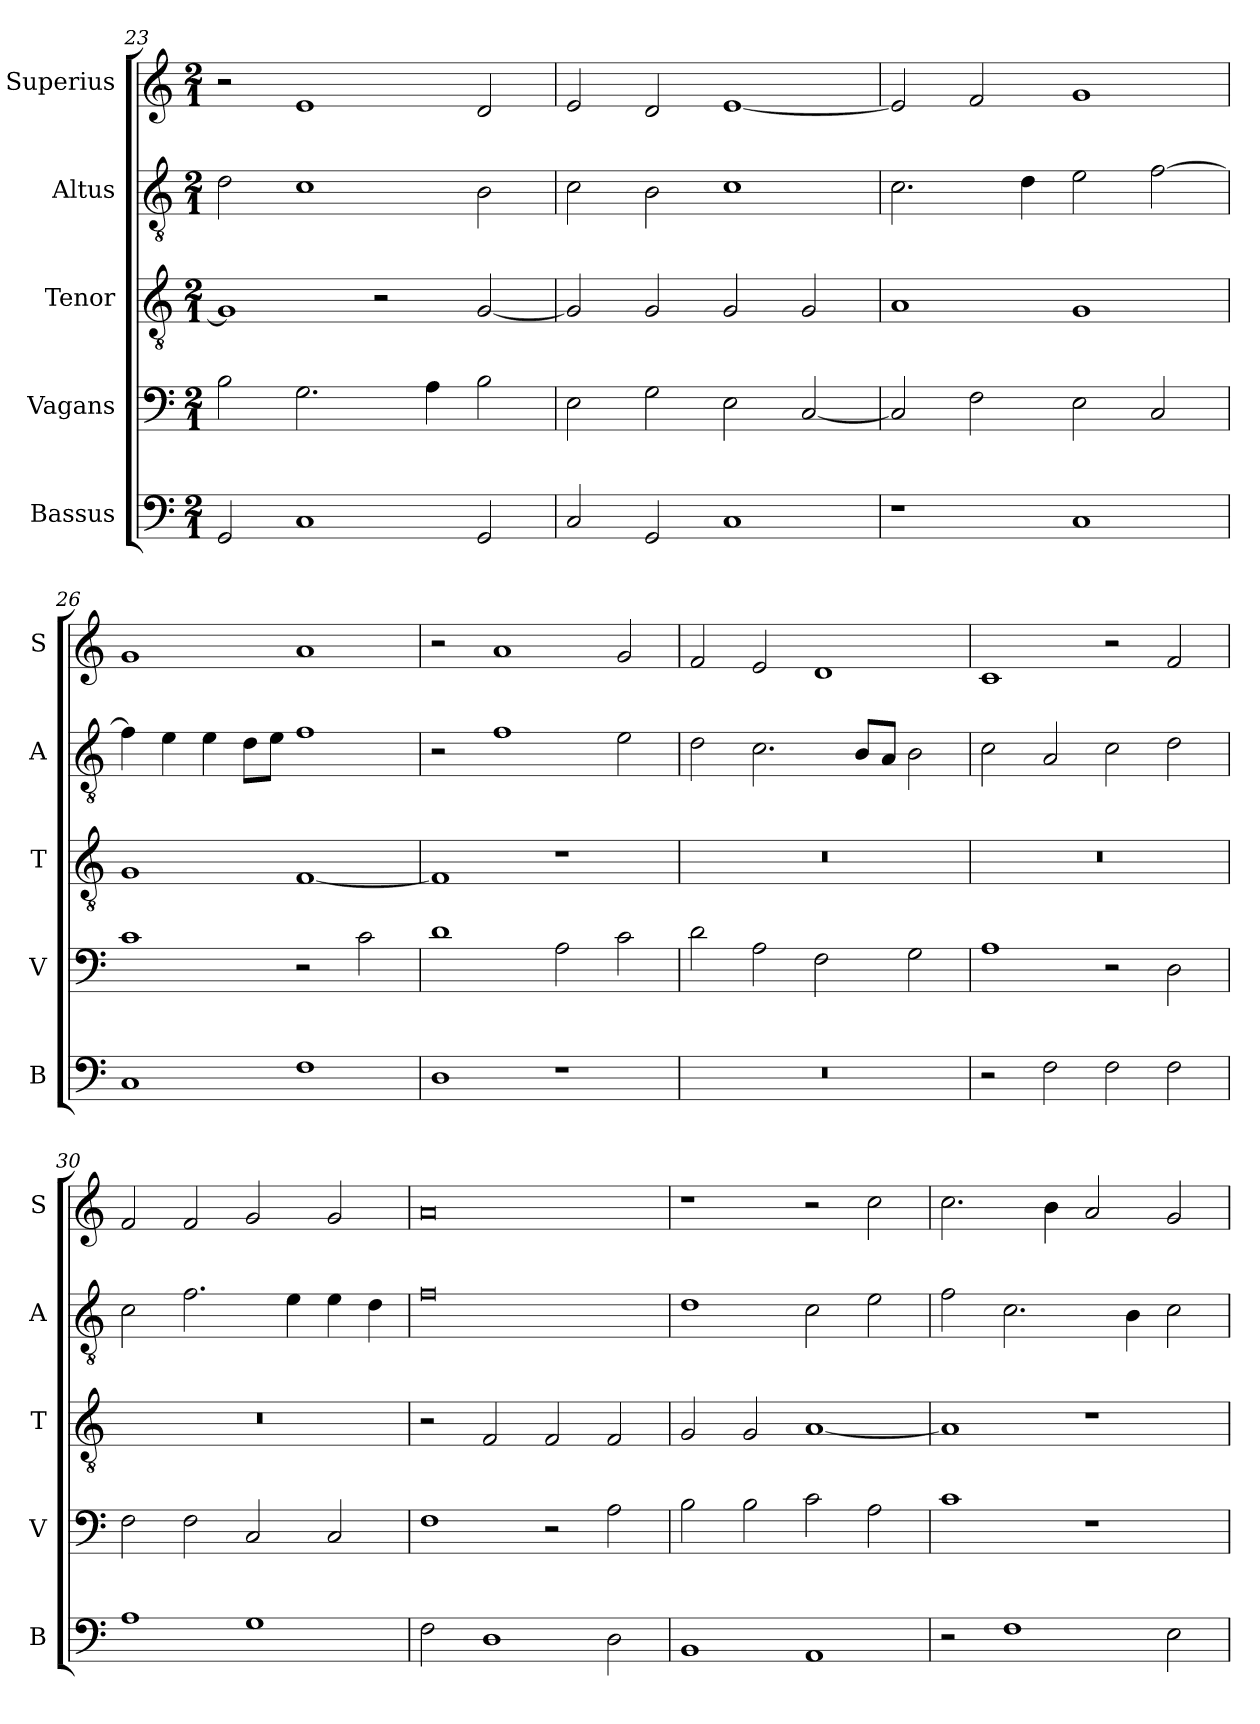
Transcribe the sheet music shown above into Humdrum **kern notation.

**kern	**kern	**kern	**kern	**kern
*part5	*part4	*part3	*part2	*part1
*staff5	*staff4	*staff3	*staff2	*staff1
*I"Bassus	*I"Vagans	*I"Tenor	*I"Altus	*I"Superius
*I'B	*I'V	*I'T	*I'A	*I'S
*clefF4	*clefF4	*clefGv2	*clefGv2	*clefG2
*k[]	*k[]	*k[]	*k[]	*k[]
*M2/1	*M2/1	*M2/1	*M2/1	*M2/1
=23	=23	=23	=23	=23
2GG/	2B\	1G]	2d\	2r
1C	2.G\	.	1c	1e
.	.	2r	.	.
.	4A\	.	.	.
2GG/	2B\	[2G/	2B\	2d/
=24	=24	=24	=24	=24
2C/	2E\	2G/]	2c\	2e/
2GG/	2G\	2G/	2B\	2d/
1C	2E\	2G/	1c	[1e
.	[2C/	2G/	.	.
=25	=25	=25	=25	=25
1r	2C/]	1A	2.c\	2e/]
.	2F\	.	.	2f/
.	.	.	4d\	.
1C	2E\	1G	2e\	1g
.	2C/	.	[2f\	.
=26	=26	=26	=26	=26
1C	1c	1G	4f\]	1g
.	.	.	4e\	.
.	.	.	4e\	.
.	.	.	8d\L	.
.	.	.	8e\J	.
1F	2r	[1F	1f	1a
.	2c\	.	.	.
=27	=27	=27	=27	=27
1D	1d	1F]	2r	2r
.	.	.	1f	1a
1r	2A\	1r	.	.
.	2c\	.	2e\	2g/
=28	=28	=28	=28	=28
0r	2d\	0r	2d\	2f/
.	2A\	.	2.c\	2e/
.	2F\	.	.	1d
.	.	.	8B/L	.
.	.	.	8A/J	.
.	2G\	.	2B\	.
=29	=29	=29	=29	=29
2r	1A	0r	2c\	1c
2F\	.	.	2A/	.
2F\	2r	.	2c\	2r
2F\	2D\	.	2d\	2f/
=30	=30	=30	=30	=30
1A	2F\	0r	2c\	2f/
.	2F\	.	2.f\	2f/
1G	2C/	.	.	2g/
.	.	.	4e\	.
.	2C/	.	4e\	2g/
.	.	.	4d\	.
=31	=31	=31	=31	=31
2F\	1F	2r	0f	0a
1D	.	2F/	.	.
.	2r	2F/	.	.
2D\	2A\	2F/	.	.
=32	=32	=32	=32	=32
1BB	2B\	2G/	1d	1r
.	2B\	2G/	.	.
1AA	2c\	[1A	2c\	2r
.	2A\	.	2e\	2cc\
=33	=33	=33	=33	=33
2r	1c	1A]	2f\	2.cc\
1F	.	.	2.c\	.
.	.	.	.	4b\
.	1r	1r	.	2a/
.	.	.	4B\	.
2E\	.	.	2c\	2g/
=	=	=	=	=
*-	*-	*-	*-	*-
